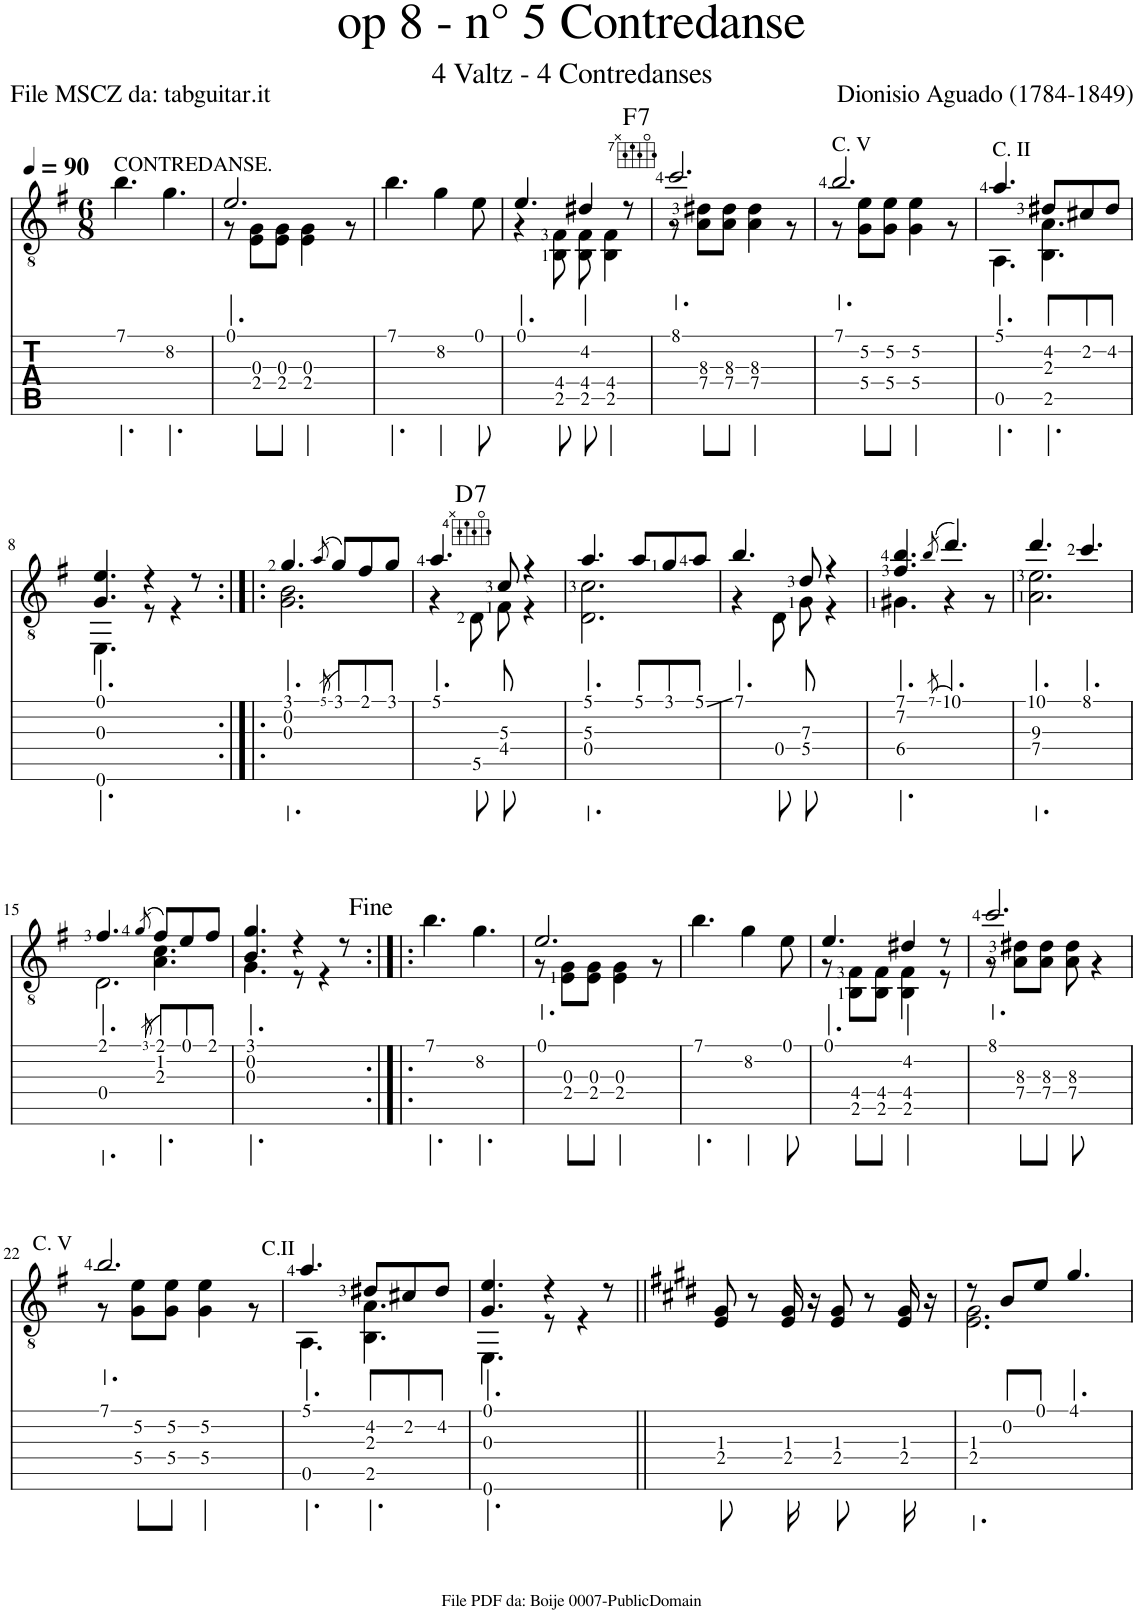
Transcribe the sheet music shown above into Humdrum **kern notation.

**kern	**kern	**harte
*part2	*part1	*part1
*staff2	*staff1	*
*I"Chitarra classica (Intavolatura)	*I"Guitar	*
*stria6	*	*
*	*clefGv2	*
*k[f#]	*k[f#]	*
*M6/8	*M6/8	*
*MM90	*MM90	*
=1	=1	=1
!	!LO:TX:a:t=CONTREDANSE.	!
4.b\	4.b\	.
4.g\	4.g\	.
=2	=2	=2
*^	*^	*
4.e/	8r	2.e/	8r	.
.	8E\ 8G\L	.	8E\ 8G\L	.
.	8E\ 8G\J	.	8E\ 8G\J	.
8r	4E\ 4G\	.	4E\ 4G\	.
4r	.	.	.	.
.	8r	.	8r	.
*v	*v	*	*	*
*	*v	*v	*
=3	=3	=3
4.b\	4.b\	.
4g\	4g\	.
8e\	8e\	.
=4	=4	=4
*^	*^	*
4.e/	4r	4.e/	4r	.
.	8BB\ 8F#\	.	8BB\ 8F#\	.
4d#X/	8BB\ 8F#\	4d#X/	8BB\ 8F#\	.
.	4BB\ 4F#\	.	4BB\ 4F#\	.
8r	.	8r	.	.
=5	=5	=5	=5	=5
!	!	!	!	!LO:H:kt=7
2.cc/	8r	2.cc/	8r	F:7
.	8A\ 8d#X\L	.	8A\ 8d#X\L	.
.	8A\ 8d#\J	.	8A\ 8d#\J	.
.	4A\ 4d#\	.	4A\ 4d#\	.
.	8r	.	8r	.
=6	=6	=6	=6	=6
!	!	!LO:TX:a:t=C. V	!	!
2.b/	8r	2.b/	8r	.
.	8G\ 8e\L	.	8G\ 8e\L	.
.	8G\ 8e\J	.	8G\ 8e\J	.
.	4G\ 4e\	.	4G\ 4e\	.
.	8r	.	8r	.
=7	=7	=7	=7	=7
!	!	!LO:TX:a:t=C. II	!	!
4.a/	4.AA\	4.a/	4.AA\	.
8d#X/L	4.BB\ 4.A\	8d#X/L	4.BB\ 4.A\	.
8c#X/	.	8c#X/	.	.
8d#/J	.	8d#/J	.	.
!!LO:LB:g=z	!!
=8	=8	=8	=8	=8
4.G/ 4.e/	4.EE\	4.G/ 4.e/	4.EE\	.
4r	8r	4r	8r	.
.	4r	.	4r	.
8r	.	8r	.	.
=9:|!|:	=9:|!|:	=9:|!|:	=9:|!|:	=9:|!|:
4.g/	2.G\ 2.B\	4.g/	2.G\ 2.B\	.
(8qa/	.	(8qa/	.	.
8g/L)	.	8g/L)	.	.
8f#/	.	8f#/	.	.
8g/J	.	8g/J	.	.
=10	=10	=10	=10	=10
!	!	!	!	!LO:H:kt=7
4.a/	4r	4.a/	4r	D:7
.	8D\	.	8D\	.
8c/	8F#\	8c/	8F#\	.
4r	4r	4r	4r	.
=11	=11	=11	=11	=11
4.a/	2.D\ 2.c\	4.a/	2.D\ 2.c\	.
8a/L	.	8a/L	.	.
8g/	.	8g/	.	.
8a/J	.	8a/J	.	.
=12	=12	=12	=12	=12
4.b/	4r	4.b/	4r	.
.	8D\	.	8D\	.
8d/	8G\	8d/	8G\	.
4r	4r	4r	4r	.
=13	=13	=13	=13	=13
4.f#/ 4.b/	4.G#X\	4.f#/ 4.b/	4.G#X\	.
(8qb/	.	(8qb/	.	.
4.dd/)	4r	4.dd/)	4r	.
.	8r	.	8r	.
=14	=14	=14	=14	=14
4.dd/	2.A\ 2.e\	4.dd/	2.A\ 2.e\	.
4.cc/	.	4.cc/	.	.
!!LO:LB:g=z
=15	=15	=15	=15	=15
*	*^	*	*^	*
4.f#/	2.D\	4.ryy	4.f#/	2.D\	4.ryy	.
(8qg/	.	.	(8qg/	.	.	.
8f#/L)	.	4.A\ 4.c\	8f#/L)	.	4.A\ 4.c\	.
8e/	.	.	8e/	.	.	.
8f#/J	.	.	8f#/J	.	.	.
*	*v	*v	*	*	*	*
*	*	*	*v	*v	*
=16	=16	=16	=16	=16
4.B/ 4.g/	4.G\	4.B/ 4.g/	4.G\	.
4r	8r	4r	8r	.
.	4r	.	4r	.
8r	.	8r	.	.
*v	*v	*	*	*
*	*v	*v	*
=17:|!|:	=17:|!|:	=17:|!|:
4.b\	4.b\	.
4.g\	4.g\	.
=18	=18	=18
*^	*^	*
2.e/	8r	2.e/	8r	.
.	8E\ 8G\L	.	8E\ 8G\L	.
.	8E\ 8G\J	.	8E\ 8G\J	.
.	4E\ 4G\	.	4E\ 4G\	.
.	8r	.	8r	.
*v	*v	*	*	*
*	*v	*v	*
=19	=19	=19
4.b\	4.b\	.
4g\	4g\	.
8e\	8e\	.
=20	=20	=20
*^	*^	*
4.e/	8r	4.e/	8r	.
.	8BB\ 8F#\L	.	8BB\ 8F#\L	.
.	8BB\ 8F#\J	.	8BB\ 8F#\J	.
4d#X/	4BB\ 4F#\	4d#X/	4BB\ 4F#\	.
8r	8r	8r	8r	.
=21	=21	=21	=21	=21
2.cc/	8r	2.cc/	8r	.
.	8A\ 8d#X\L	.	8A\ 8d#X\L	.
.	8A\ 8d#\J	.	8A\ 8d#\J	.
.	8A\ 8d#\	.	8A\ 8d#\	.
.	4r	.	4r	.
!!LO:LB:g=z	!!
=22	=22	=22	=22	=22
!	!	!LO:TX:a:t=C. V	!	!
2.b/	8r	2.b/	8r	.
.	8G\ 8e\L	.	8G\ 8e\L	.
.	8G\ 8e\J	.	8G\ 8e\J	.
.	4G\ 4e\	.	4G\ 4e\	.
.	8r	.	8r	.
=23	=23	=23	=23	=23
!	!	!LO:TX:a:t=C.II	!	!
4.a/	4.AA\	4.a/	4.AA\	.
8d#X/L	4.BB\ 4.A\	8d#X/L	4.BB\ 4.A\	.
8c#X/	.	8c#X/	.	.
8d#/J	.	8d#/J	.	.
=24	=24	=24	=24	=24
4.G/ 4.e/	4.EE\	4.G/ 4.e/	4.EE\	.
4r	8r	4r	8r	.
.	4r	.	4r	.
8r	.	8r	.	.
*v	*v	*	*	*
*	*v	*v	*
=25||	=25||	=25||
*k[f#c#g#d#]	*k[f#c#g#d#]	*
8E\ 8G#\	8E/ 8G#/	.
8r	8r	.
16E\ 16G#\	16E/ 16G#/	.
16r	16r	.
8E\ 8G#\	8E/ 8G#/	.
8r	8r	.
16E\ 16G#\	16E/ 16G#/	.
16r	16r	.
=26	=26	=26
*^	*^	*
8r	2.E\ 2.G#\	8r	2.E\ 2.G#\	.
8B/L	.	8B/L	.	.
8e/J	.	8e/J	.	.
4.g#/	.	4.g#/	.	.
*v	*v	*	*	*
*	*v	*v	*
=	=	=
*-	*-	*-
